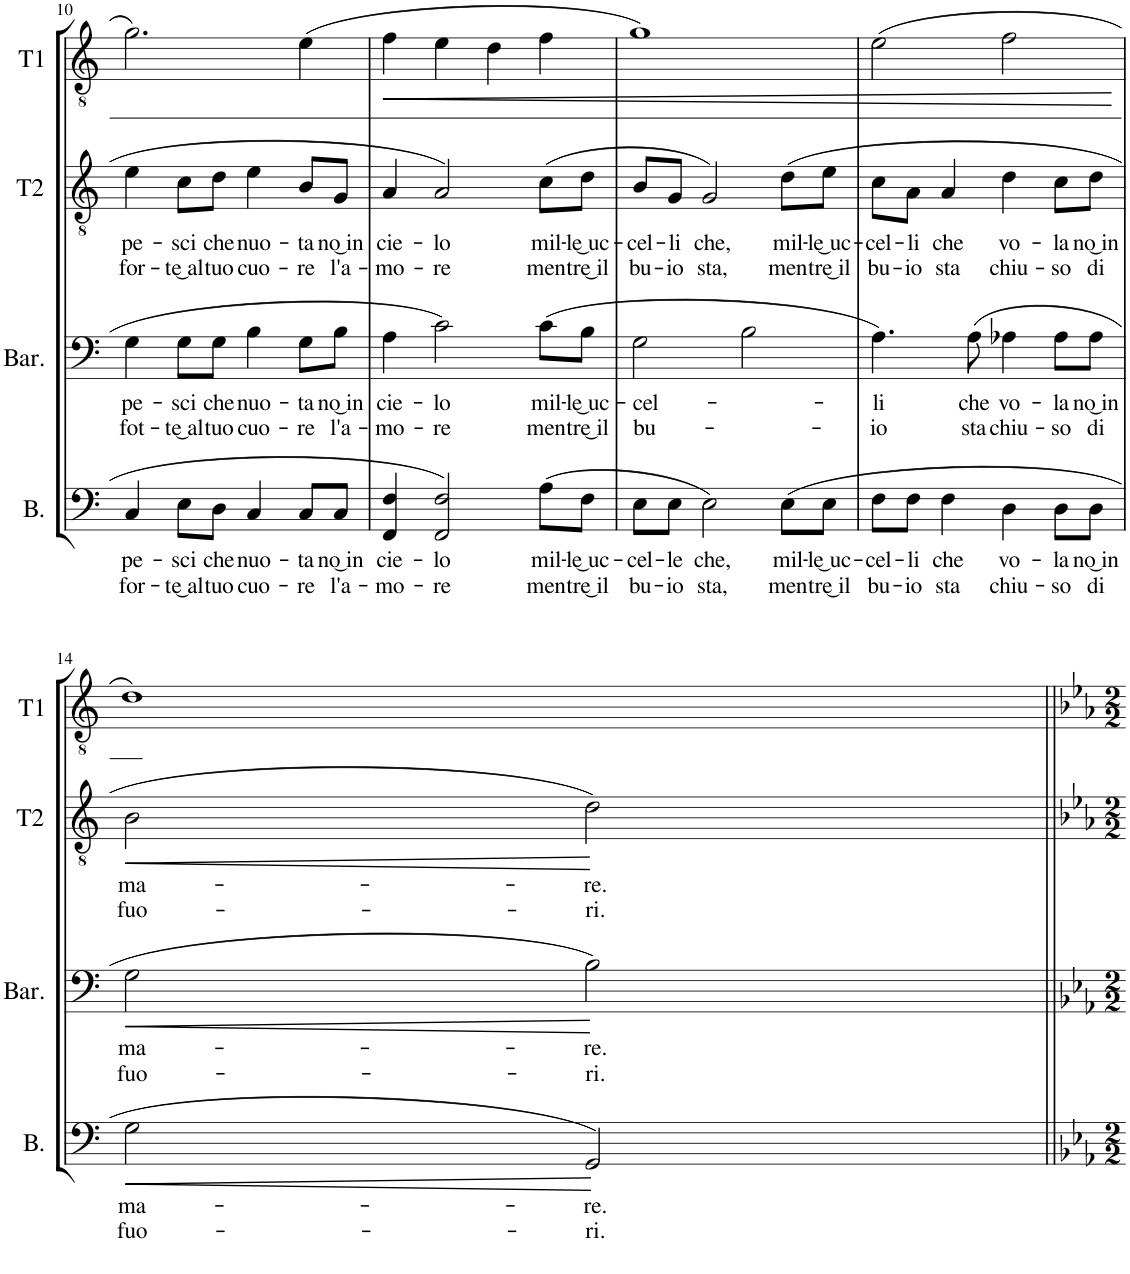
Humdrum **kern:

**kern	**text	**text	**dynam	**kern	**text	**text	**dynam	**kern	**text	**text	**dynam	**kern	**dynam
*part4	*part4	*part4	*part4	*part3	*part3	*part3	*part3	*part2	*part2	*part2	*part2	*part1	*part1
*staff4	*staff4	*staff4	*staff4	*staff3	*staff3	*staff3	*staff3	*staff2	*staff2	*staff2	*staff2	*staff1	*staff1
*I"Bass	*	*	*	*I"Baritone	*	*	*	*I"Tenor2	*	*	*	*I"Tenor1	*
*I'B.	*	*	*	*I'Bar.	*	*	*	*I'T2	*	*	*	*I'T1	*
!!LO:PB:g=z
*clefF4	*	*	*	*clefF4	*	*	*	*clefGv2	*	*	*	*clefGv2	*
*k[]	*	*	*	*k[]	*	*	*	*k[]	*	*	*	*k[]	*
*M4/4	*	*	*	*M4/4	*	*	*	*M4/4	*	*	*	*M4/4	*
=10	=10	=10	=10	=10	=10	=10	=10	=10	=10	=10	=10	=10	=10
!	!LO:LY:b	!LO:LY:b	!	!	!LO:LY:b	!LO:LY:b	!	!	!LO:LY:b	!LO:LY:b	!	!	!
4C/	pe-	for-	.	4G\	pe-	fot-	.	4e\	pe-	for-	.	2.g\	.
!	!LO:LY:b	!LO:LY:b	!	!	!LO:LY:b	!LO:LY:b	!	!	!LO:LY:b	!LO:LY:b	!	!	!
8E\L	-sci	-te͜ al	.	8G\L	-sci	-te͜ al	.	8c\L	-sci	-te͜ al	.	.	.
!	!LO:LY:b	!LO:LY:b	!	!	!LO:LY:b	!LO:LY:b	!	!	!LO:LY:b	!LO:LY:b	!	!	!
8D\J	che	tuo	.	8G\J	che	tuo	.	8d\J	che	tuo	.	.	.
!	!LO:LY:b	!LO:LY:b	!	!	!LO:LY:b	!LO:LY:b	!	!	!LO:LY:b	!LO:LY:b	!	!	!
4C/	nuo-	cuo-	.	4B\	nuo-	cuo-	.	4e\	nuo-	cuo-	.	.	.
!	!LO:LY:b	!LO:LY:b	!	!	!LO:LY:b	!LO:LY:b	!	!	!LO:LY:b	!LO:LY:b	!	!	!
8C/L	-ta-	-re	.	8G\L	-ta-	-re	.	8B/L	-ta-	-re	.	(4e\	.
!	!LO:LY:b	!LO:LY:b	!	!	!LO:LY:b	!LO:LY:b	!	!	!LO:LY:b	!LO:LY:b	!	!	!
8C/J	-no͜ in	l'a-	.	8B\J	-no͜ in	l'a-	.	8G/J	-no͜ in	l'a-	.	.	.
=11	=11	=11	=11	=11	=11	=11	=11	=11	=11	=11	=11	=11	=11
!	!LO:LY:b	!LO:LY:b	!	!	!LO:LY:b	!LO:LY:b	!	!	!LO:LY:b	!LO:LY:b	!	!	!LO:HP:b
4FF/ 4F/	cie-	-mo-	.	4A\	cie-	-mo-	.	4A/	cie-	-mo-	.	4f\	<
!	!LO:LY:b	!LO:LY:b	!	!	!LO:LY:b	!LO:LY:b	!	!	!LO:LY:b	!LO:LY:b	!	!	!
2FF/ 2F/	-lo	-re	.	2c\	-lo	-re	.	2A/	-lo	-re	.	4e\	.
.	.	.	.	.	.	.	.	.	.	.	.	4d\	.
!	!LO:LY:b	!LO:LY:b	!	!	!LO:LY:b	!LO:LY:b	!	!	!LO:LY:b	!LO:LY:b	!	!	!
(8A\L	mil-	men-	.	(8c\L	mil-	men-	.	(8c\L	mil-	men-	.	4f\	.
!	!LO:LY:b	!LO:LY:b	!	!	!LO:LY:b	!LO:LY:b	!	!	!LO:LY:b	!LO:LY:b	!	!	!
8F\J	-le͜ uc-	-tre͜ il	.	8B\J	-le͜ uc-	-tre͜ il	.	8d\J	-le͜ uc-	-tre͜ il	.	.	.
=12	=12	=12	=12	=12	=12	=12	=12	=12	=12	=12	=12	=12	=12
!	!LO:LY:b	!LO:LY:b	!	!	!LO:LY:b	!LO:LY:b	!	!	!LO:LY:b	!LO:LY:b	!	!	!
8E\L	-cel-	bu-	.	2G\	-cel-	bu-	.	8B/L	-cel-	bu-	.	1g)	.
!	!LO:LY:b	!LO:LY:b	!	!	!	!	!	!	!LO:LY:b	!LO:LY:b	!	!	!
8E\J	-le	-io	.	.	.	.	.	8G/J	-li	-io	.	.	.
!	!LO:LY:b	!LO:LY:b	!	!	!	!	!	!	!LO:LY:b	!LO:LY:b	!	!	!
2E\)	che,	sta,	.	.	.	.	.	2G/)	che,	sta,	.	.	.
.	.	.	.	2B\	.	.	.	.	.	.	.	.	.
!	!LO:LY:b	!LO:LY:b	!	!	!	!	!	!	!LO:LY:b	!LO:LY:b	!	!	!
(8E\L	mil-	men-	.	.	.	.	.	(8d\L	mil-	men-	.	.	.
!	!LO:LY:b	!LO:LY:b	!	!	!	!	!	!	!LO:LY:b	!LO:LY:b	!	!	!
8E\J	-le͜ uc-	-tre͜ il	.	.	.	.	.	8e\J	-le͜ uc-	-tre͜ il	.	.	.
=13	=13	=13	=13	=13	=13	=13	=13	=13	=13	=13	=13	=13	=13
!	!LO:LY:b	!LO:LY:b	!	!	!LO:LY:b	!LO:LY:b	!	!	!LO:LY:b	!LO:LY:b	!	!	!
8F\L	-cel-	bu-	.	4.A\)	-li	-io	.	8c\L	-cel-	bu-	.	(2e\	.
!	!LO:LY:b	!LO:LY:b	!	!	!	!	!	!	!LO:LY:b	!LO:LY:b	!	!	!
8F\J	-li	-io	.	.	.	.	.	8A\J	-li	-io	.	.	.
!	!LO:LY:b	!LO:LY:b	!	!	!	!	!	!	!LO:LY:b	!LO:LY:b	!	!	!
4F\	che	sta	.	.	.	.	.	4A/	che	sta	.	.	.
!	!	!	!	!	!LO:LY:b	!LO:LY:b	!	!	!	!	!	!	!
.	.	.	.	(8A\	che	sta	.	.	.	.	.	.	.
!	!LO:LY:b	!LO:LY:b	!	!	!LO:LY:b	!LO:LY:b	!	!	!LO:LY:b	!LO:LY:b	!	!	!
4D\	vo-	chiu-	.	4A-X\	vo-	chiu-	.	4d\	vo-	chiu-	.	2f\	.
!	!LO:LY:b	!LO:LY:b	!	!	!LO:LY:b	!LO:LY:b	!	!	!LO:LY:b	!LO:LY:b	!	!	!
8D\L	-la-	-so	.	8A-\L	-la-	-so	.	8c\L	-la-	-so	.	.	.
!	!LO:LY:b	!LO:LY:b	!	!	!LO:LY:b	!LO:LY:b	!	!	!LO:LY:b	!LO:LY:b	!	!	!
8D\J	-no͜ in	di	.	8A-\J	-no͜ in	di	.	8d\J	-no͜ in	di	.	.	.
.	.	.	.	.	.	.	.	.	.	.	.	.	[
!!LO:LB:g=z
=14	=14	=14	=14	=14	=14	=14	=14	=14	=14	=14	=14	=14	=14
!	!LO:LY:b	!LO:LY:b	!LO:HP:b	!	!LO:LY:b	!LO:LY:b	!LO:HP:b	!	!LO:LY:b	!LO:LY:b	!LO:HP:b	!	!
2G\	ma-	fuo-	<	2G\	ma-	fuo-	<	2B\	ma-	fuo-	<	1d)	.
!	!LO:LY:b	!LO:LY:b	!	!	!LO:LY:b	!LO:LY:b	!	!	!LO:LY:b	!LO:LY:b	!	!	!
2GG/)	-re.	-ri.	[	2B\)	-re.	-ri.	[	2d\)	-re.	-ri.	[	.	.
=||	=||	=||	=||	=||	=||	=||	=||	=||	=||	=||	=||	=||	=||
*-	*-	*-	*-	*-	*-	*-	*-	*-	*-	*-	*-	*-	*-
